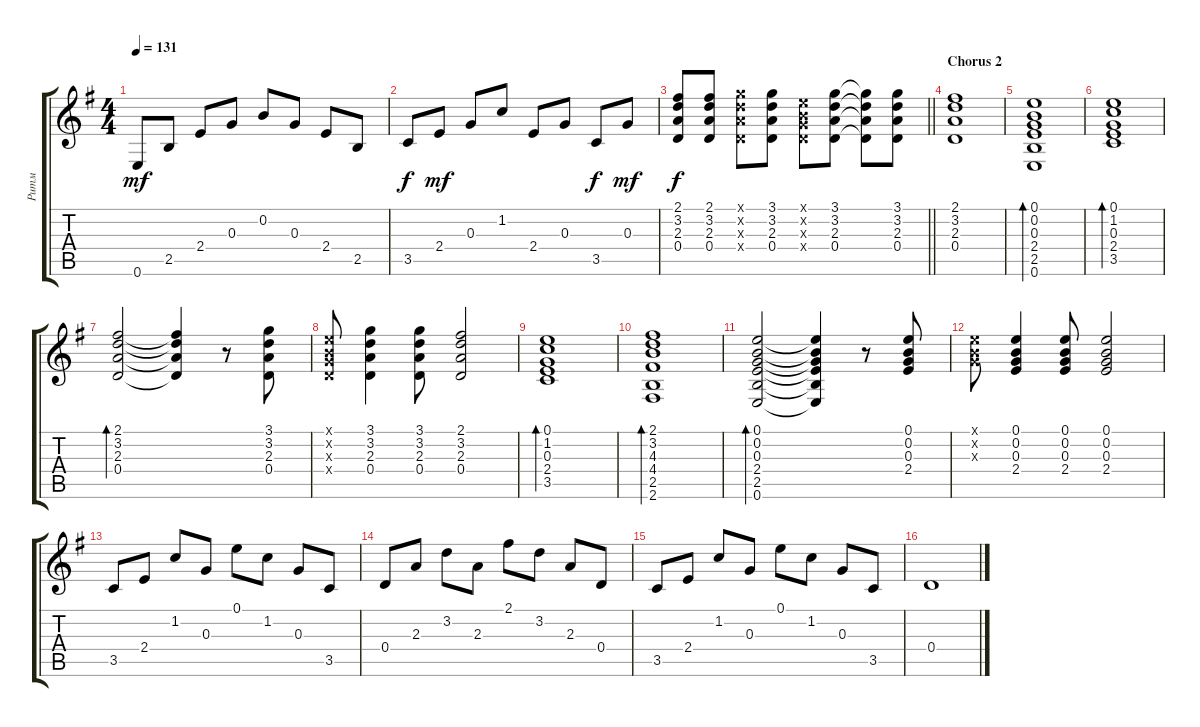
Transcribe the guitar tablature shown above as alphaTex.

\track ("Ритм" "Ритм") {instrument acousticguitarsteel}
\staff {score tabs}
\tuning (E4 B3 G3 D3 A2 E2) {hide}
\ts (4 4)
\tempo 131
\clef g2
\ks eminor
0.6.8{dy mf} 2.5.8 2.4.8 0.3.8 0.2.8 0.3.8 2.4.8 2.5.8 |
3.5.8{dy f} 2.4.8{dy mf} 0.3.8 1.2.8 2.4.8 0.3.8 3.5.8{dy f} 0.3.8{dy mf} |
\barLineRight lightlight
(2.1 3.2 2.3 0.4).8{dy f} (2.1 3.2 2.3 0.4).8 (3.1{x} 3.2{x} 2.3{x} 0.4{x}).8 (3.1 3.2 2.3 0.4).8 (0.1{x} 0.2{x} 0.3{x} 0.4{x}).8 (3.1 3.2 2.3 0.4).8 (3.1{t} 3.2{t} 2.3{t} 0.4{t}).8 (3.1 3.2 2.3 0.4).8 |
\section ("" "Chorus 2")
(2.1 3.2 2.3 0.4).1 |
(0.1 0.2 0.3 2.4 2.5 0.6).1{bd 120} |
(0.1 1.2 0.3 2.4 3.5).1{bd 120} |
(2.1 3.2 2.3 0.4).2{bd 120} (2.1{t} 3.2{t} 2.3{t} 0.4{t}).4 r.8 (3.1 3.2 2.3 0.4).8 |
(0.1{x} 0.2{x} 0.3{x} 0.4{x}).8 (3.1 3.2 2.3 0.4).4 (3.1 3.2 2.3 0.4).8 (2.1 3.2 2.3 0.4).2 |
(0.1 1.2 0.3 2.4 3.5).1{bd 120} |
(2.1 3.2 4.3 4.4 2.5 2.6).1{bd 120} |
(0.1 0.2 0.3 2.4 2.5 0.6).2{bd 120} (0.1{t} 0.2{t} 0.3{t} 2.4{t} 2.5{t} 0.6{t}).4 r.8 (0.1 0.2 0.3 2.4).8 |
(0.1{x} 0.2{x} 0.3{x}).8 (0.1 0.2 0.3 2.4).4 (0.1 0.2 0.3 2.4).8 (0.1 0.2 0.3 2.4).2 |
3.5.8 2.4.8 1.2.8 0.3.8 0.1.8 1.2.8 0.3.8 3.5.8 |
0.4.8 2.3.8 3.2.8 2.3.8 2.1.8 3.2.8 2.3.8 0.4.8 |
3.5.8 2.4.8 1.2.8 0.3.8 0.1.8 1.2.8 0.3.8 3.5.8 |
0.4.1
